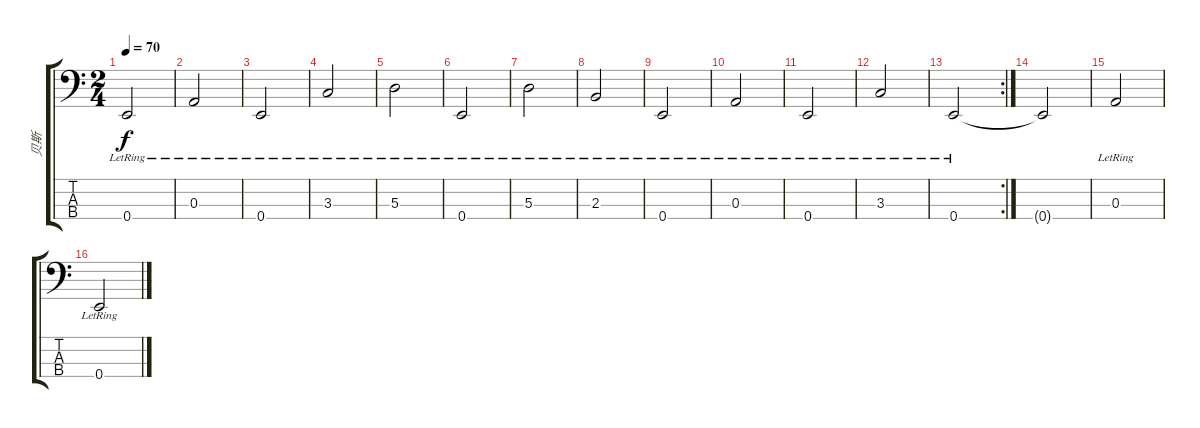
\track ("贝斯" "贝斯") {instrument acousticbass}
\staff {score tabs}
\tuning (G2 D2 A1 E1) {hide}
\ts (2 4)
\tempo 70
\clef f4
\ks c
0.4{lr}.2{dy f} |
0.3{lr}.2 |
0.4{lr}.2 |
3.3{lr}.2 |
5.3{lr}.2 |
0.4{lr}.2 |
5.3{lr}.2 |
2.3{lr}.2 |
0.4{lr}.2 |
0.3{lr}.2 |
0.4{lr}.2 |
3.3{lr}.2 |
\rc 2
0.4{lr}.2 |
0.4{t}.2 |
0.3{lr}.2 |
0.4{lr}.2
